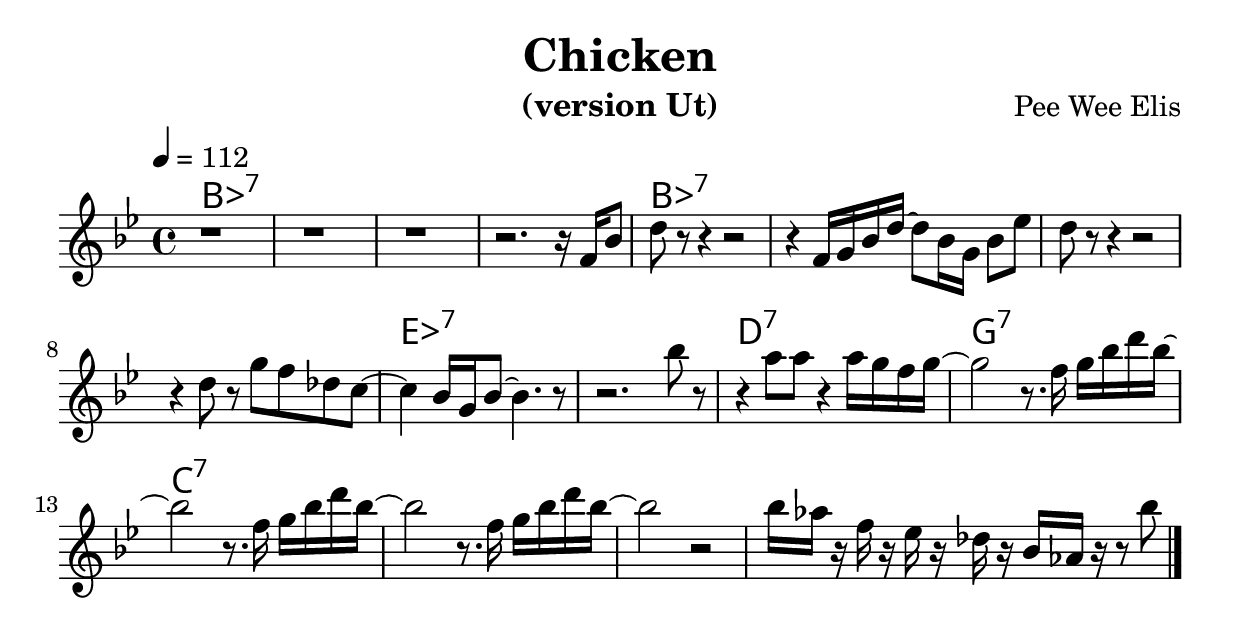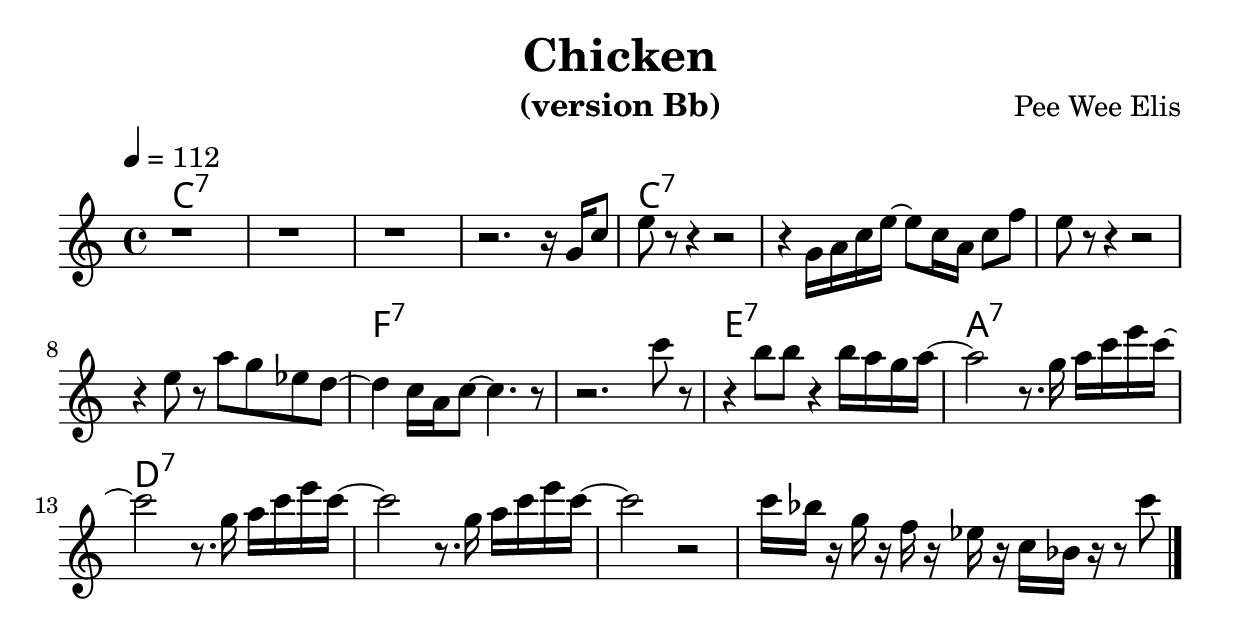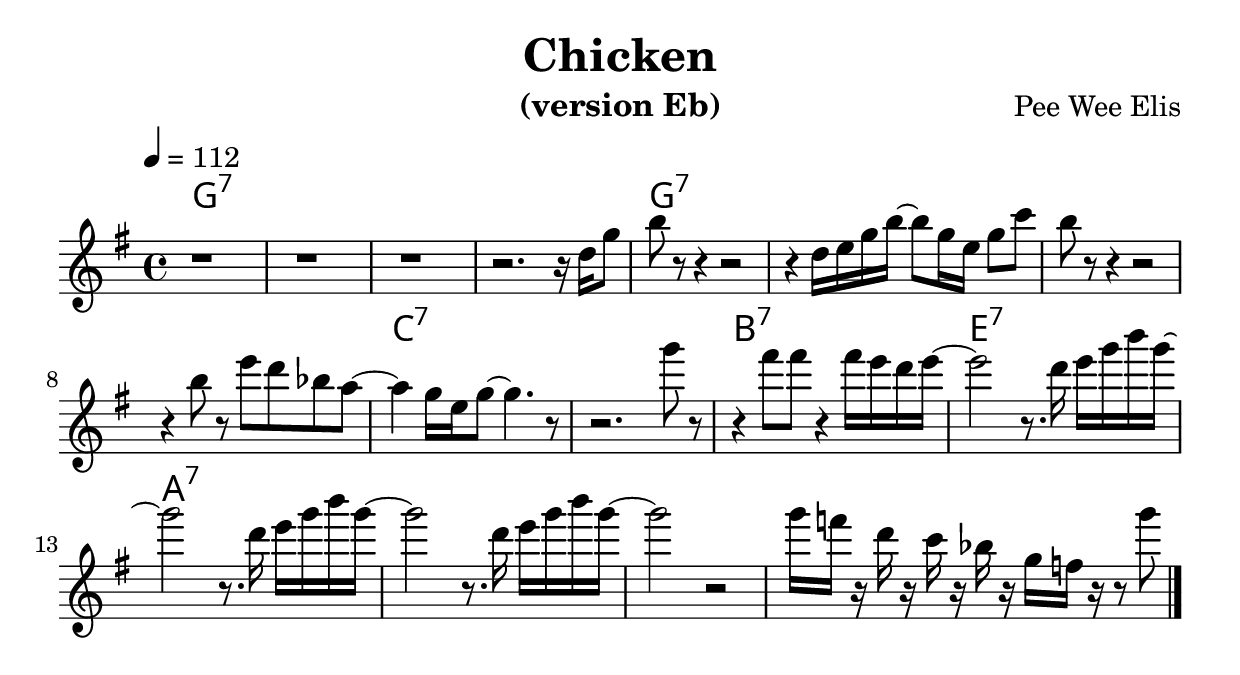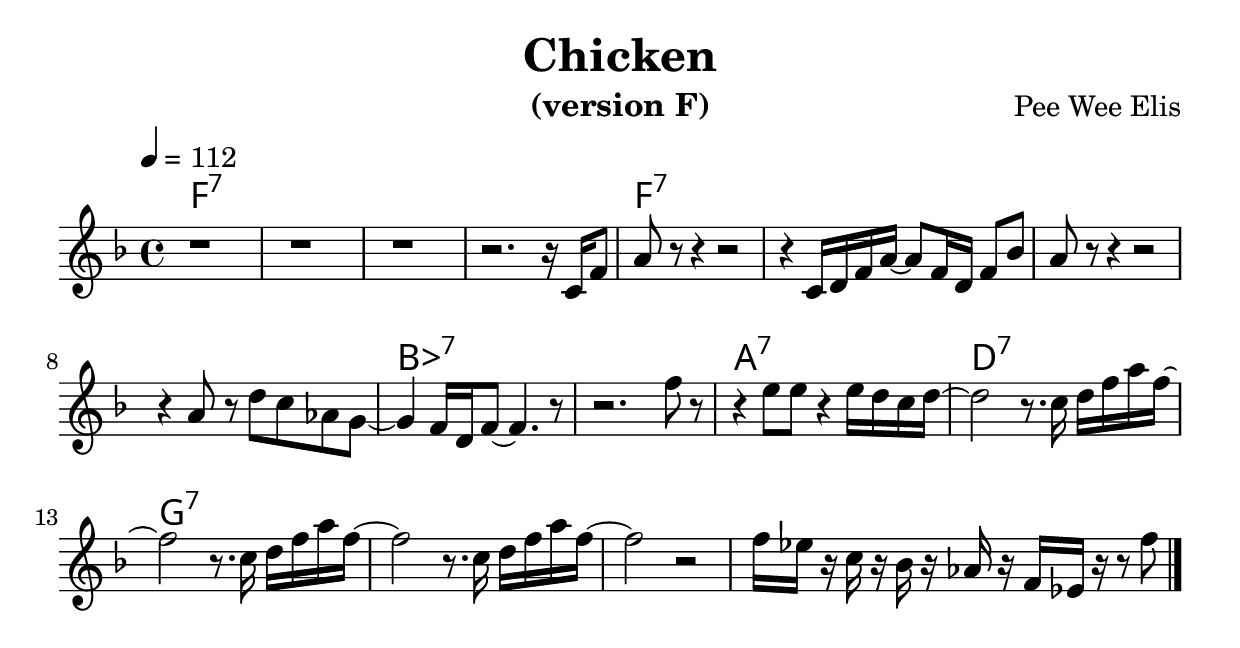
% Created on Sun Mar 14 14:57:14 CET 2010
\version "2.22.0"

#(set-global-staff-size 25)
#(set-default-paper-size "a4")
\include "utils/AccordsJazzDefs.ly"

\paper { indent = 0\cm} 


\header {
	title = "Chicken" 
 	composer = "Pee Wee Elis"
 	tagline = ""

}


accords = \chords {
	\repeat percent 4 {bes1:7}
	\repeat percent 4 {bes1:7}
\repeat percent 2 {ees1:7}
d:7 g:7 \repeat percent 3 {c1:7} }

theme = \new Staff {
	\time 4/4
	\tempo 4 = 112 
	\set Staff.midiInstrument = "trumpet"
	%\transposition ees
	\key bes \major
	\clef treble
	\relative c' {
		\accidentalStyle modern-cautionary
 % Type notes here 
	%\bar ".|:" 
	r1 r r r2. r16 f bes8
	d r r4 r2
	r4 f,16 g bes d~ d8 bes16 g bes8 ees
	d r r4 r2
	r4 d8 r g f des c~
	c4 bes16 g bes8~ bes4. r8
	r2. bes'8 r
	r4 a8 a r4 a16 g f g~
	g2 r8. f16 g bes d bes~
	bes2  r8. f16 g bes d bes~
	bes2  r8. f16 g bes d bes~
	bes2 r
	bes16 aes r f r ees r des r bes aes r r8 bes' \bar "|." 
}
}


\include "utils/books.ly"